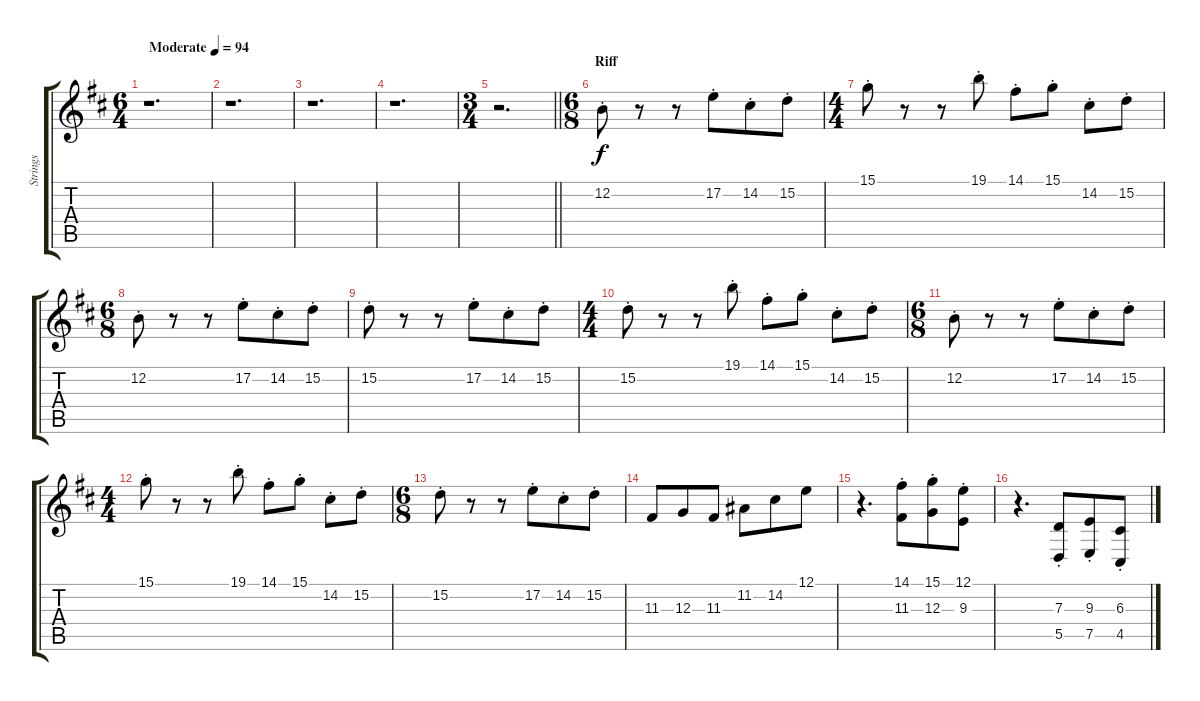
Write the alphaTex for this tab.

\track ("Strings" "Strings") {instrument stringensemble1}
\staff {score tabs}
\tuning (E4 B3 G3 D3 A2 E2) {hide}
\ts (6 4)
\tempo (94 "Moderate")
\clef g2
\ks bminor
r.1{d dy f instrument stringensemble1} |
r.1{d} |
r.1{d} |
r.1{d} |
\ts (3 4)
\barLineRight lightlight
r.2{d} |
\ts (6 8)
\section ("" "Riff")
12.2{st}.8 r.8 r.8 17.2{st}.8 14.2{st}.8 15.2{st}.8 |
\ts (4 4)
15.1{st}.8 r.8 r.8 19.1{st}.8 14.1{st}.8 15.1{st}.8 14.2{st}.8 15.2{st}.8 |
\ts (6 8)
12.2{st}.8 r.8 r.8 17.2{st}.8 14.2{st}.8 15.2{st}.8 |
15.2{st}.8 r.8 r.8 17.2{st}.8 14.2{st}.8 15.2{st}.8 |
\ts (4 4)
15.2{st}.8 r.8 r.8 19.1{st}.8 14.1{st}.8 15.1{st}.8 14.2{st}.8 15.2{st}.8 |
\ts (6 8)
12.2{st}.8 r.8 r.8 17.2{st}.8 14.2{st}.8 15.2{st}.8 |
\ts (4 4)
15.1{st}.8 r.8 r.8 19.1{st}.8 14.1{st}.8 15.1{st}.8 14.2{st}.8 15.2{st}.8 |
\ts (6 8)
15.2{st}.8 r.8 r.8 17.2{st}.8 14.2{st}.8 15.2{st}.8 |
11.3.8 12.3.8 11.3.8 11.2.8 14.2.8 12.1.8 |
r.4{d} (14.1{st} 11.3{st}).8 (15.1{st} 12.3{st}).8 (12.1{st} 9.3{st}).8 |
r.4{d} (7.3{st} 5.5{st}).8 (9.3{st} 7.5{st}).8 (6.3{st} 4.5{st}).8
